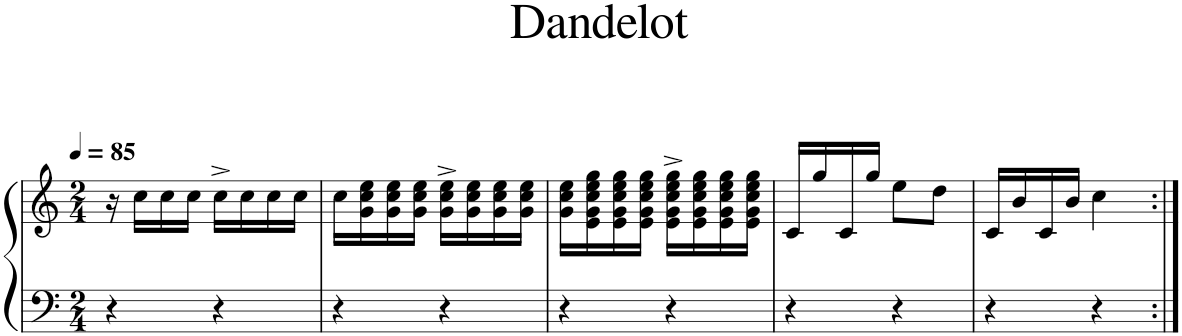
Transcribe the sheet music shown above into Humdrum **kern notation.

**kern	**kern
*part1	*part1
*staff2	*staff1
*I"Piano	*
*I'Pno.	*
*clefF4	*clefG2
*k[]	*k[]
*M2/4	*M2/4
*MM85	*MM85
=1	=1
4r	16r
.	16cc\LL
.	16cc\
.	16cc\JJ
4r	16cc^\LL
.	16cc\
.	16cc\
.	16cc\JJ
=2	=2
4r	16cc\LL
.	16g\ 16cc\ 16ee\
.	16g\ 16cc\ 16ee\
.	16g\ 16cc\ 16ee\JJ
4r	16g\^ 16cc\^ 16ee\^LL
.	16g\ 16cc\ 16ee\
.	16g\ 16cc\ 16ee\
.	16g\ 16cc\ 16ee\JJ
=3	=3
4r	16g\ 16cc\ 16ee\LL
.	16e\ 16g\ 16cc\ 16ee\ 16gg\
.	16e\ 16g\ 16cc\ 16ee\ 16gg\
.	16e\ 16g\ 16cc\ 16ee\ 16gg\JJ
4r	16e\^ 16g\^ 16cc\^ 16ee\^ 16gg\^LL
.	16e\ 16g\ 16cc\ 16ee\ 16gg\
.	16e\ 16g\ 16cc\ 16ee\ 16gg\
.	16e\ 16g\ 16cc\ 16ee\ 16gg\JJ
=4	=4
4r	16c/LL
.	16gg/
.	16c/
.	16gg/JJ
4r	8ee\L
.	8dd\J
=5	=5
4r	16c/LL
.	16b/
.	16c/
.	16b/JJ
4r	4cc\
=:|!	=:|!
*-	*-
